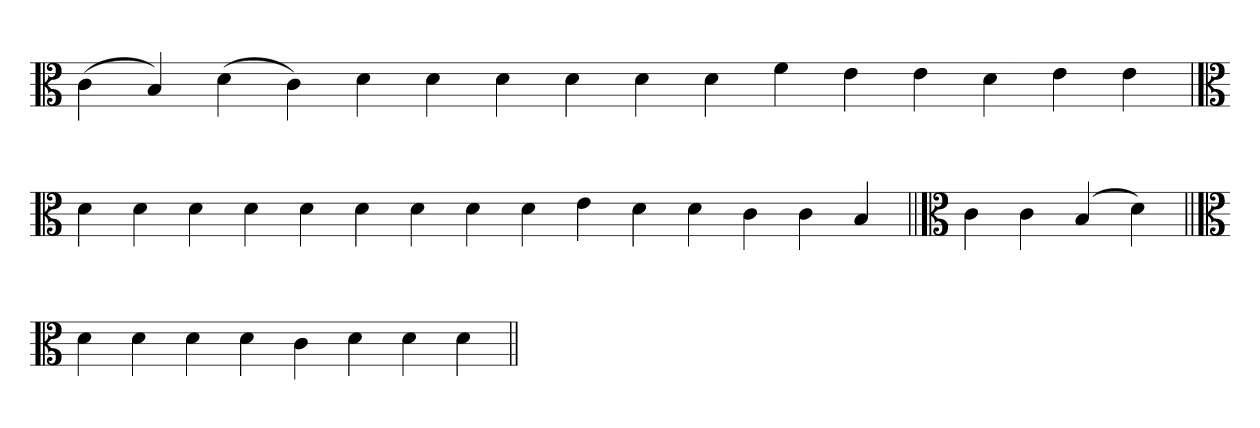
**kern
*part1
*staff1
*clefC3
=
(4c
4B)
(4d
4c)
4d
4d
4d
4d
4d
4d
4f
4e
4e
4d
4e
4e
=
*clefC3
4d
4d
4d
4d
4d
4d
4d
4d
4d
4e
4d
4d
4c
4c
4B
=||
*clefC3
4c
4c
(4B
4d)
=||
*clefC3
4d
4d
4d
4d
4c
4d
4d
4d
=||
*-
